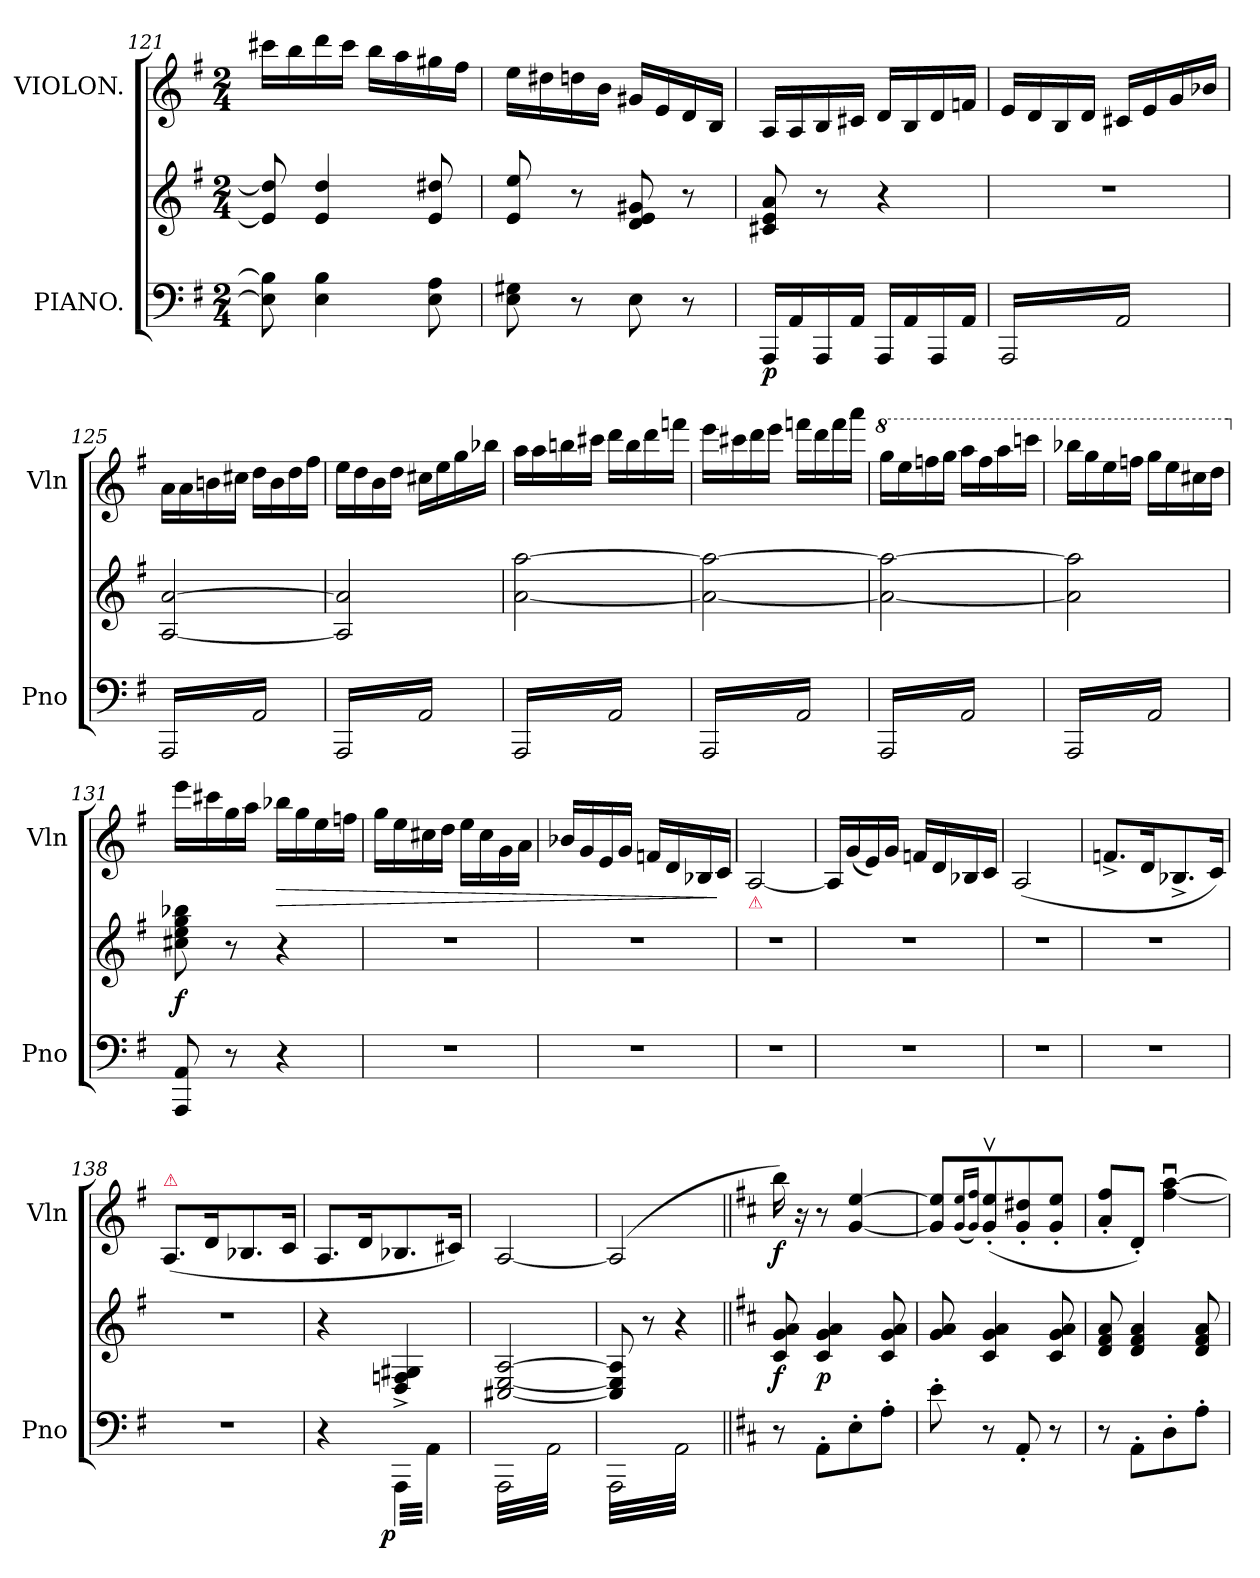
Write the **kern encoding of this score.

**kern	**kern	**dynam	**kern	**dynam
*part2	*part2	*part2	*part1	*part1
*staff3	*staff2	*staff2/3	*staff1	*staff1
*I"PIANO.	*	*	*I"VIOLON.	*
*I'Pno	*	*	*I'Vln	*
*clefF4	*clefG2	*	*clefG2	*
*k[f#]	*k[f#]	*	*k[f#]	*
*G:	*G:	*	*G:	*
*M2/4	*M2/4	*	*M2/4	*
=121	=121	=121	=121	=121
8E]\ 8B]\	8e]/ 8dd]/	.	16ccc#X\LL	.
.	.	.	16bb\	.
4E\ 4B\	4e/ 4dd/	.	16ddd\	.
.	.	.	16ccc#\JJ	.
.	.	.	16bb\LL	.
.	.	.	16aa\	.
8E\ 8A\	8e/ 8dd#X/	.	16gg#X\	.
.	.	.	16ff#\JJ	.
=122	=122	=122	=122	=122
8E\ 8G#X\	8e/ 8ee/	.	16ee\LL	.
.	.	.	16dd#X\	.
8r	8r	.	16ddn\	.
.	.	.	16b\JJ	.
8E\	8d/ 8e/ 8g#X/	.	16g#X/LL	.
.	.	.	16e/	.
8r	8r	.	16d/	.
.	.	.	16B/JJ	.
=123	=123	=123	=123	=123
!	!	!LO:DY:b=2	!	!
16AAA/LL	8c#X/ 8e/ 8a/	p	16A/LL	.
16AA/	.	.	16A/	.
16AAA/	8r	.	16B/	.
16AA/JJ	.	.	16c#X/JJ	.
16AAA/LL	4r	.	16d/LL	.
16AA/	.	.	16B/	.
16AAA/	.	.	16d/	.
16AA/JJ	.	.	16fn/JJ	.
=124	=124	=124	=124	=124
*tremolo	*	*	*	*
16AAA/LL	2r	.	16e/LL	.
16AA/	.	.	16d/	.
16AAA/	.	.	16B/	.
16AA/	.	.	16d/JJ	.
16AAA/	.	.	16c#X/LL	.
16AA/	.	.	16e/	.
16AAA/	.	.	16g/	.
16AA/JJ	.	.	16b-X/JJ	.
=125	=125	=125	=125	=125
16AAA/LL	[2A/ [2a/	.	16a\LL	.
16AA/	.	.	16a\	.
16AAA/	.	.	16bn\	.
16AA/	.	.	16cc#X\JJ	.
16AAA/	.	.	16dd\LL	.
16AA/	.	.	16b\	.
16AAA/	.	.	16dd\	.
16AA/JJ	.	.	16ff#\JJ	.
=126	=126	=126	=126	=126
16AAA/LL	2A]/ 2a]/	.	16ee\LL	.
16AA/	.	.	16dd\	.
16AAA/	.	.	16b\	.
16AA/	.	.	16dd\JJ	.
16AAA/	.	.	16cc#X\LL	.
16AA/	.	.	16ee\	.
16AAA/	.	.	16gg\	.
16AA/JJ	.	.	16bb-X\JJ	.
=127	=127	=127	=127	=127
16AAA/LL	[2a\ [2aa\	.	16aa\LL	.
16AA/	.	.	16aa\	.
16AAA/	.	.	16bbn\	.
16AA/	.	.	16ccc#X\JJ	.
16AAA/	.	.	16ddd\LL	.
16AA/	.	.	16bb\	.
16AAA/	.	.	16ddd\	.
16AA/JJ	.	.	16fffn\JJ	.
=128	=128	=128	=128	=128
16AAA/LL	2a_\ 2aa_\	.	16eee\LL	.
16AA/	.	.	16ccc#X\	.
16AAA/	.	.	16ddd\	.
16AA/	.	.	16eee\JJ	.
16AAA/	.	.	16fffn\LL	.
16AA/	.	.	16ddd\	.
16AAA/	.	.	16fff\	.
16AA/JJ	.	.	16aaa\JJ	.
=129	=129	=129	=129	=129
*	*	*	*8va	*
16AAA/LL	2a_\ 2aa_\	.	16ggg\LL	.
16AA/	.	.	16eee\	.
16AAA/	.	.	16fffn\	.
16AA/	.	.	16ggg\JJ	.
16AAA/	.	.	16aaa\LL	.
16AA/	.	.	16fff\	.
16AAA/	.	.	16aaa\	.
16AA/JJ	.	.	16ccccn\JJ	.
=130	=130	=130	=130	=130
16AAA/LL	2a]\ 2aa]\	.	16bbb-X\LL	.
16AA/	.	.	16ggg\	.
16AAA/	.	.	16eee\	.
16AA/	.	.	16fffn\JJ	.
16AAA/	.	.	16ggg\LL	.
16AA/	.	.	16eee\	.
16AAA/	.	.	16ccc#X\	.
16AA/JJ	.	.	16ddd\JJ	.
*Xtremolo	*	*	*	*
=131	=131	=131	=131	=131
*	*	*	*X8va	*
8AAA/ 8AA/	8cc#X\ 8ee\ 8gg\ 8bb-X\	f	16eee\LL	.
.	.	.	16ccc#X\	.
8r	8r	.	16gg\	.
.	.	.	16aa\JJ	.
!	!	!	!	!LO:HP:b
4r	4r	.	16bb-X\LL	>
.	.	.	16gg\	.
.	.	.	16ee\	.
.	.	.	16ffn\JJ	.
=132	=132	=132	=132	=132
2r	2r	.	16gg\LL	.
.	.	.	16ee\	.
.	.	.	16cc#X\	.
.	.	.	16dd\JJ	.
.	.	.	16ee\LL	.
.	.	.	16cc#\	.
.	.	.	16g\	.
.	.	.	16a\JJ	.
=133	=133	=133	=133	=133
2r	2r	.	16b-X/LL	.
.	.	.	16g/	.
.	.	.	16e/	.
.	.	.	16g/JJ	.
.	.	.	16fn/LL	.
.	.	.	16d/	.
.	.	.	16B-X/	.
.	.	.	16c/JJ	]
=134	=134	=134	=134	=134
!	!	!	!LO:TX:b:B:color=crimson:t=⚠	!
2r	2r	.	[2A/	.
=135	=135	=135	=135	=135
2r	2r	.	16A/LL]	.
.	.	.	(16g/	.
.	.	.	16e/)	.
.	.	.	16g/JJ	.
.	.	.	16fn/LL	.
.	.	.	16d/	.
.	.	.	16B-X/	.
.	.	.	16c/JJ	.
=136	=136	=136	=136	=136
2r	2r	.	(2A/	.
=137	=137	=137	=137	=137
2r	2r	.	8.fn^/L	.
.	.	.	16d/K	.
.	.	.	8.B-X^/	.
.	.	.	16c/Jk)	.
=138	=138	=138	=138	=138
!	!	!	!LO:TX:a:color=crimson:t=⚠	!
2r	2r	.	(8.A/L	.
.	.	.	16d/K	.
.	.	.	8.B-X/	.
.	.	.	16c/Jk	.
=139	=139	=139	=139	=139
4r	4r	.	8.A/L	.
.	.	.	16d/K	.
!	!	!LO:DY:b=2:rj	!	!
*tremolo	*	*	*	*
32AAA\LLL	4D^>/ 4Fn^>/ 4G#X^>/	p	8.B-X/	.
32AA\	.	.	.	.
32AAA\	.	.	.	.
32AA\	.	.	.	.
32AAA\	.	.	.	.
32AA\	.	.	.	.
32AAA\	.	.	16c#X/Jk)	.
32AA\JJJ	.	.	.	.
=140	=140	=140	=140	=140
32AAA\LLL	[2C#X/ [2E/ [2A/	.	[2A/	.
32AA\	.	.	.	.
32AAA\	.	.	.	.
32AA\	.	.	.	.
32AAA\	.	.	.	.
32AA\	.	.	.	.
32AAA\	.	.	.	.
32AA\	.	.	.	.
32AAA\	.	.	.	.
32AA\	.	.	.	.
32AAA\	.	.	.	.
32AA\	.	.	.	.
32AAA\	.	.	.	.
32AA\	.	.	.	.
32AAA\	.	.	.	.
32AA\JJJ	.	.	.	.
=141	=141	=141	=141	=141
32AAA\LLL	8C#]/ 8E]/ 8A]/	.	(2A/]	.
32AA\	.	.	.	.
32AAA\	.	.	.	.
32AA\	.	.	.	.
32AAA\	8r	.	.	.
32AA\	.	.	.	.
32AAA\	.	.	.	.
32AA\	.	.	.	.
32AAA\	4r	.	.	.
32AA\	.	.	.	.
32AAA\	.	.	.	.
32AA\	.	.	.	.
32AAA\	.	.	.	.
32AA\	.	.	.	.
32AAA\	.	.	.	.
32AA\JJJ	.	.	.	.
*Xtremolo	*	*	*	*
=142||	=142||	=142||	=142||	=142||
*k[f#c#]	*k[f#c#]	*	*k[f#c#]	*
*D:	*D:	*	*D:	*
8r	8c#/ 8g/ 8a/	f	16bb\)	f
.	.	.	.	.
.	.	.	16r	.
.	.	.	.	.
8AA'\L	4c#/ 4g/ 4a/	p	8r	.
.	.	.	.	.
.	.	.	.	.
.	.	.	.	.
8E'\	.	.	[4g/ [4ee/	.
8A'\J	8c#/ 8g/ 8a/	.	.	.
=143	=143	=143	=143	=143
8e'\	8g/ 8a/	.	8g]/ 8ee]/L	.
.	.	.	(16qqg/ 16qqee/LL	.
.	.	.	16qqg/ 16qqff#/JJ)	.
8r	4c#/ 4g/ 4a/	.	(8g'v/ 8ee'v/	.
8AA'/	.	.	8g'/ 8dd#X'/	.
8r	8c#/ 8g/ 8a/	.	8g'/ 8ee'/J	.
=144	=144	=144	=144	=144
8r	8d/ 8f#/ 8a/	.	8a'/ 8ff#'/L	.
8AA'\L	4d/ 4f#/ 4a/	.	8d'/J)	.
8D'\	.	.	[4ff#u\ [4aau\	.
8A'\J	8d/ 8f#/ 8a/	.	.	.
=	=	=	=	=
*-	*-	*-	*-	*-
